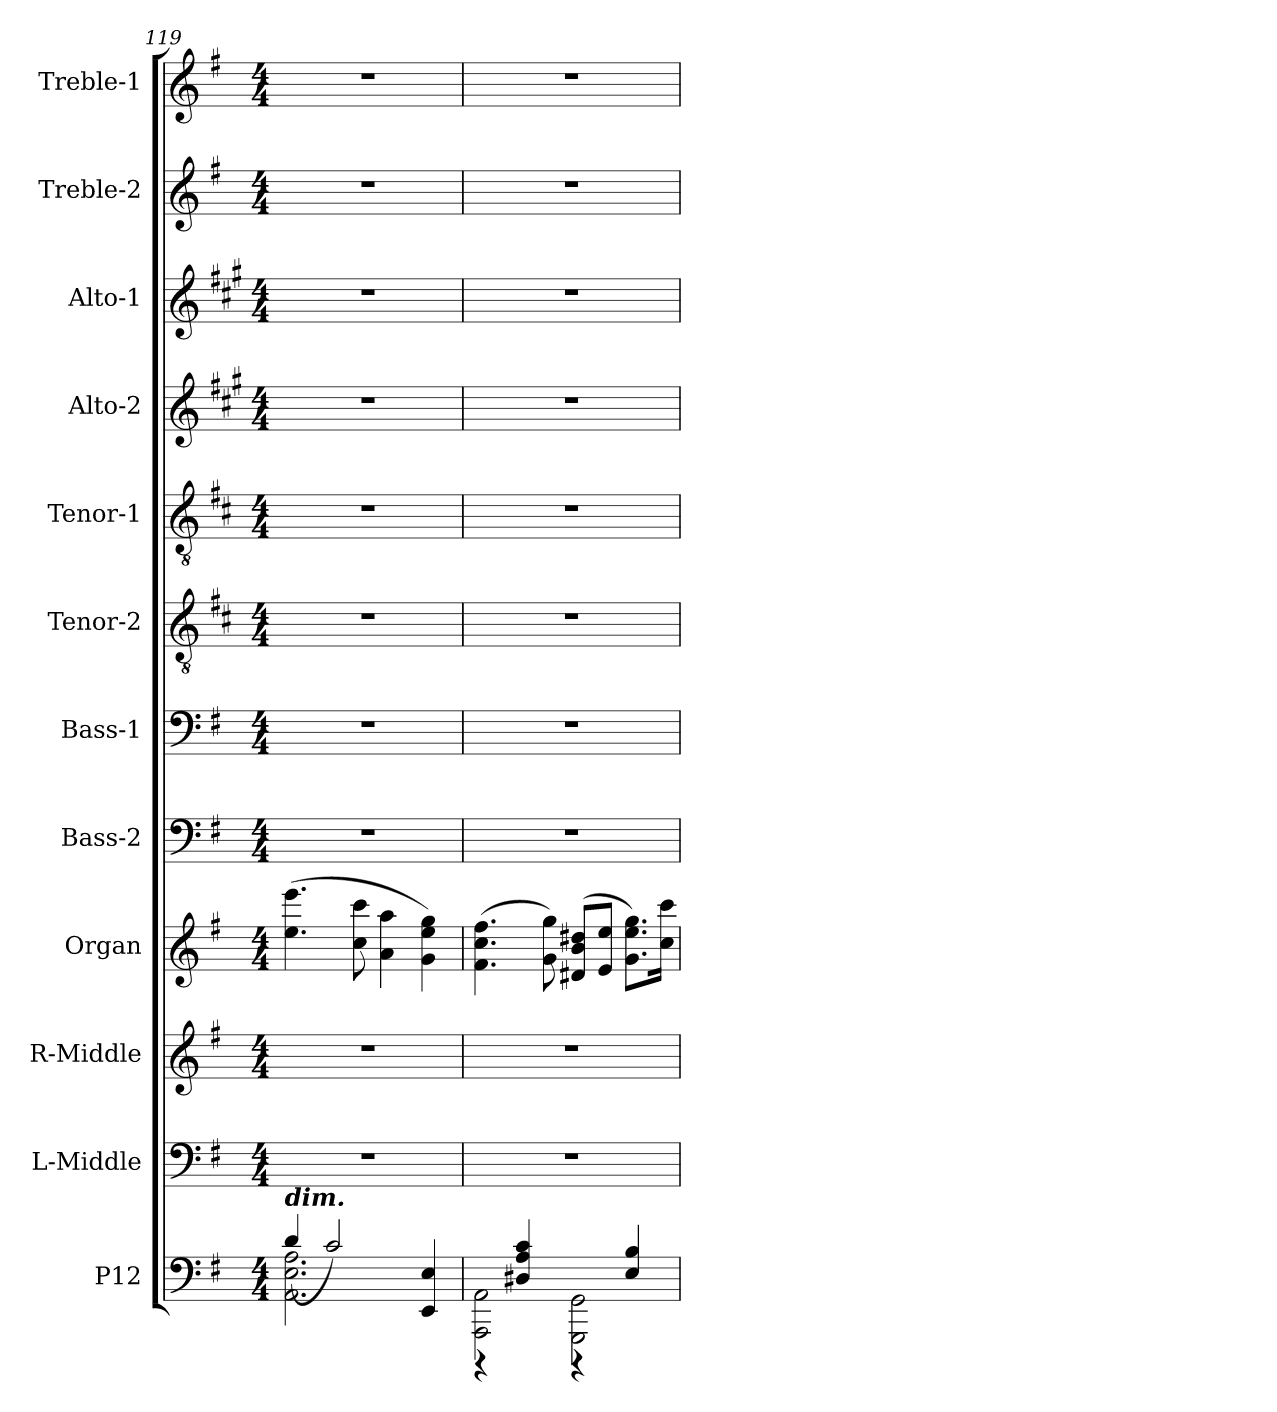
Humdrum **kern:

**kern	**kern	**kern	**kern	**kern	**kern	**kern	**kern	**kern	**kern	**kern	**kern
*part12	*part11	*part10	*part9	*part8	*part7	*part6	*part5	*part4	*part3	*part2	*part1
*staff12	*staff11	*staff10	*staff9	*staff8	*staff7	*staff6	*staff5	*staff4	*staff3	*staff2	*staff1
*I"P12	*I"L-Middle	*I"R-Middle	*I"Organ	*I"Bass-2	*I"Bass-1	*I"Tenor-2	*I"Tenor-1	*I"Alto-2	*I"Alto-1	*I"Treble-2	*I"Treble-1
*	*I'L-M	*	*	*I'B2:	*I'B:	*I'T2:	*I'T:	*I'A2:	*I'A:	*	*
*clefF4	*clefF4	*clefG2	*clefG2	*clefF4	*clefF4	*clefGv2	*clefGv2	*clefG2	*clefG2	*clefG2	*clefG2
*	*	*	*	*	*	*ITrd4c7	*ITrd4c7	*ITrd1c2	*ITrd1c2	*ITrd-7c-12	*ITrd-7c-12
*k[f#]	*k[f#]	*k[f#]	*k[f#]	*k[f#]	*k[f#]	*k[f#]	*k[f#]	*k[f#]	*k[f#]	*k[f#]	*k[f#]
*G:	*G:	*G:	*G:	*G:	*G:	*G:	*G:	*G:	*G:	*G:	*G:
*M4/4	*M4/4	*M4/4	*M4/4	*M4/4	*M4/4	*M4/4	*M4/4	*M4/4	*M4/4	*M4/4	*M4/4
=119	=119	=119	=119	=119	=119	=119	=119	=119	=119	=119	=119
*^	*	*	*	*	*	*	*	*	*	*	*
!LO:TX:a:Bi:t=dim.	!	!	!	!	!	!	!	!	!	!	!	!
2.AAi\ 2.Ei 2.Ai	(4di/	1r	1r	(4.eei\ 4.eeei	1r	1r	1r	1r	1r	1r	1r	1r
.	2ci/)	.	.	.	.	.	.	.	.	.	.	.
.	.	.	.	8cci\ 8ccci	.	.	.	.	.	.	.	.
.	.	.	.	4ai\ 4aai	.	.	.	.	.	.	.	.
4EEi/ 4Ei	4ryy	.	.	4gi\ 4eei 4ggi)	.	.	.	.	.	.	.	.
!!LO:LB:g=z
=120	=120	=120	=120	=120	=120	=120	=120	=120	=120	=120	=120	=120
2AAAi\ 2AAi	4r	1r	1r	(4.f#i\ 4.cci 4.ff#i	1r	1r	1r	1r	1r	1r	1r	1r
.	4D#Xi/ 4Ai 4ci	.	.	.	.	.	.	.	.	.	.	.
.	.	.	.	8gi\ 8ggi)	.	.	.	.	.	.	.	.
2GGGi\ 2GGi	4r	.	.	(8d#Xi/ 8bi 8dd#XiL	.	.	.	.	.	.	.	.
.	.	.	.	8ei/ 8eeiJ	.	.	.	.	.	.	.	.
.	4Ei/ 4Bi	.	.	8.gi\ 8.eei 8.ggiL)	.	.	.	.	.	.	.	.
.	.	.	.	16cci\ 16ccciJk	.	.	.	.	.	.	.	.
*v	*v	*	*	*	*	*	*	*	*	*	*	*
=	=	=	=	=	=	=	=	=	=	=	=
*-	*-	*-	*-	*-	*-	*-	*-	*-	*-	*-	*-
